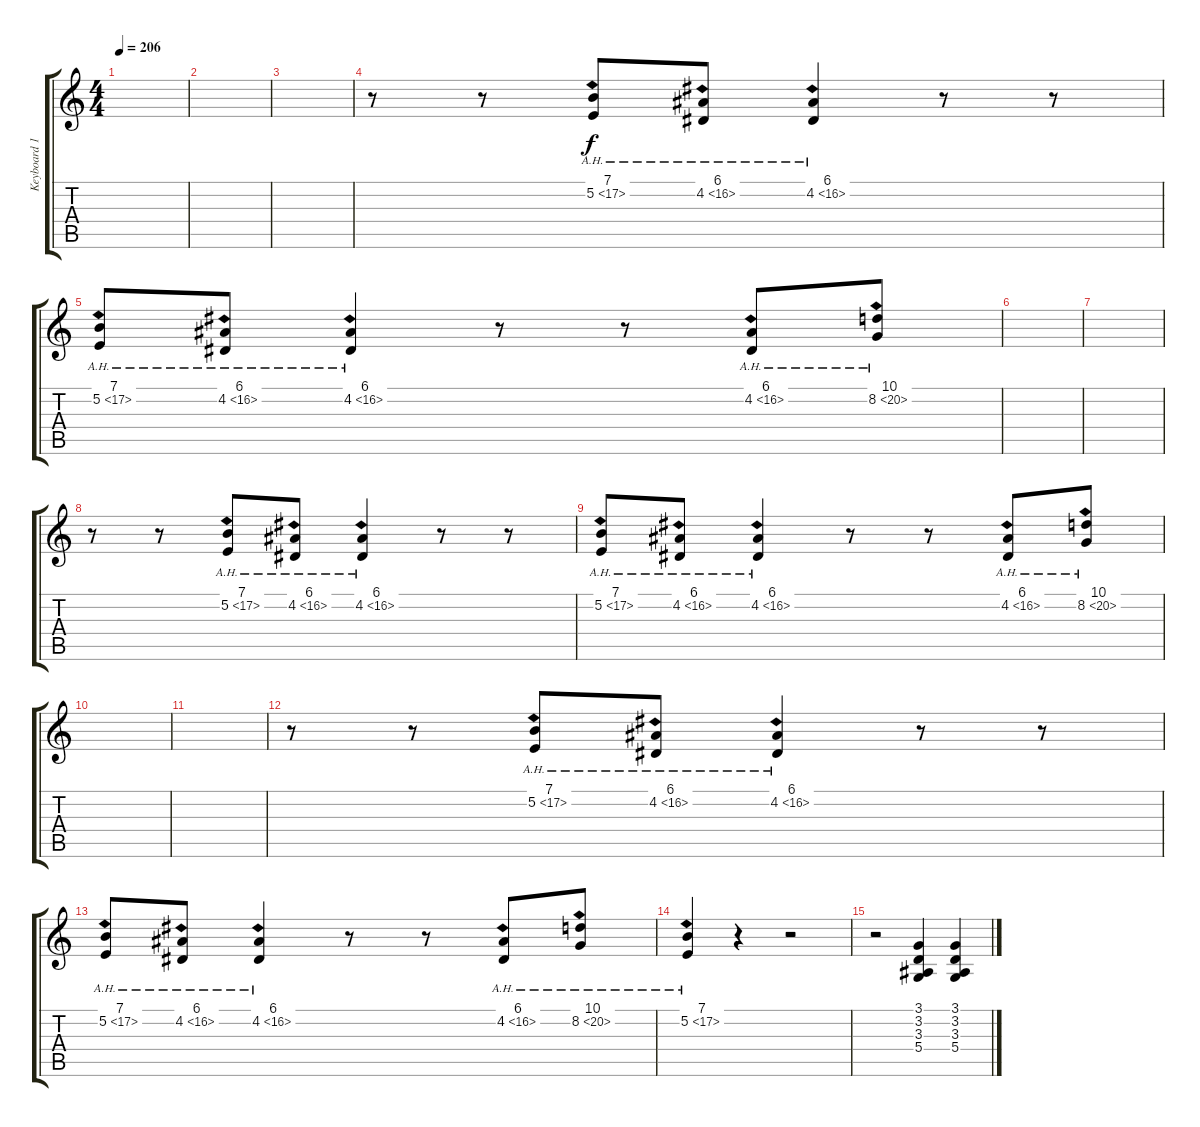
\track ("Keyboard 1" "Keyboard 1") {instrument stringensemble1}
\staff {score tabs}
\tuning (E4 B3 G3 D3 A2 E2) {hide}
\ts (4 4)
\tempo 206
\clef g2
\ks c
|
|
|
r.8 r.8 (7.1 5.2{ah 12}).8 (6.1 4.2{ah 12}).8 (6.1 4.2{ah 12}).4 r.8 r.8 |
(7.1 5.2{ah 12}).8 (6.1 4.2{ah 12}).8 (6.1 4.2{ah 12}).4 r.8 r.8 (6.1 4.2{ah 12}).8 (10.1 8.2{ah 12}).8 |
|
|
r.8 r.8 (7.1 5.2{ah 12}).8 (6.1 4.2{ah 12}).8 (6.1 4.2{ah 12}).4 r.8 r.8 |
(7.1 5.2{ah 12}).8 (6.1 4.2{ah 12}).8 (6.1 4.2{ah 12}).4 r.8 r.8 (6.1 4.2{ah 12}).8 (10.1 8.2{ah 12}).8 |
|
|
r.8 r.8 (7.1 5.2{ah 12}).8 (6.1 4.2{ah 12}).8 (6.1 4.2{ah 12}).4 r.8 r.8 |
(7.1 5.2{ah 12}).8 (6.1 4.2{ah 12}).8 (6.1 4.2{ah 12}).4 r.8 r.8 (6.1 4.2{ah 12}).8 (10.1 8.2{ah 12}).8 |
(7.1 5.2{ah 12}).4 r.4 r.2 |
r.2 (3.1 3.2 3.3 5.4).4 (3.1 3.2 3.3 5.4).4
